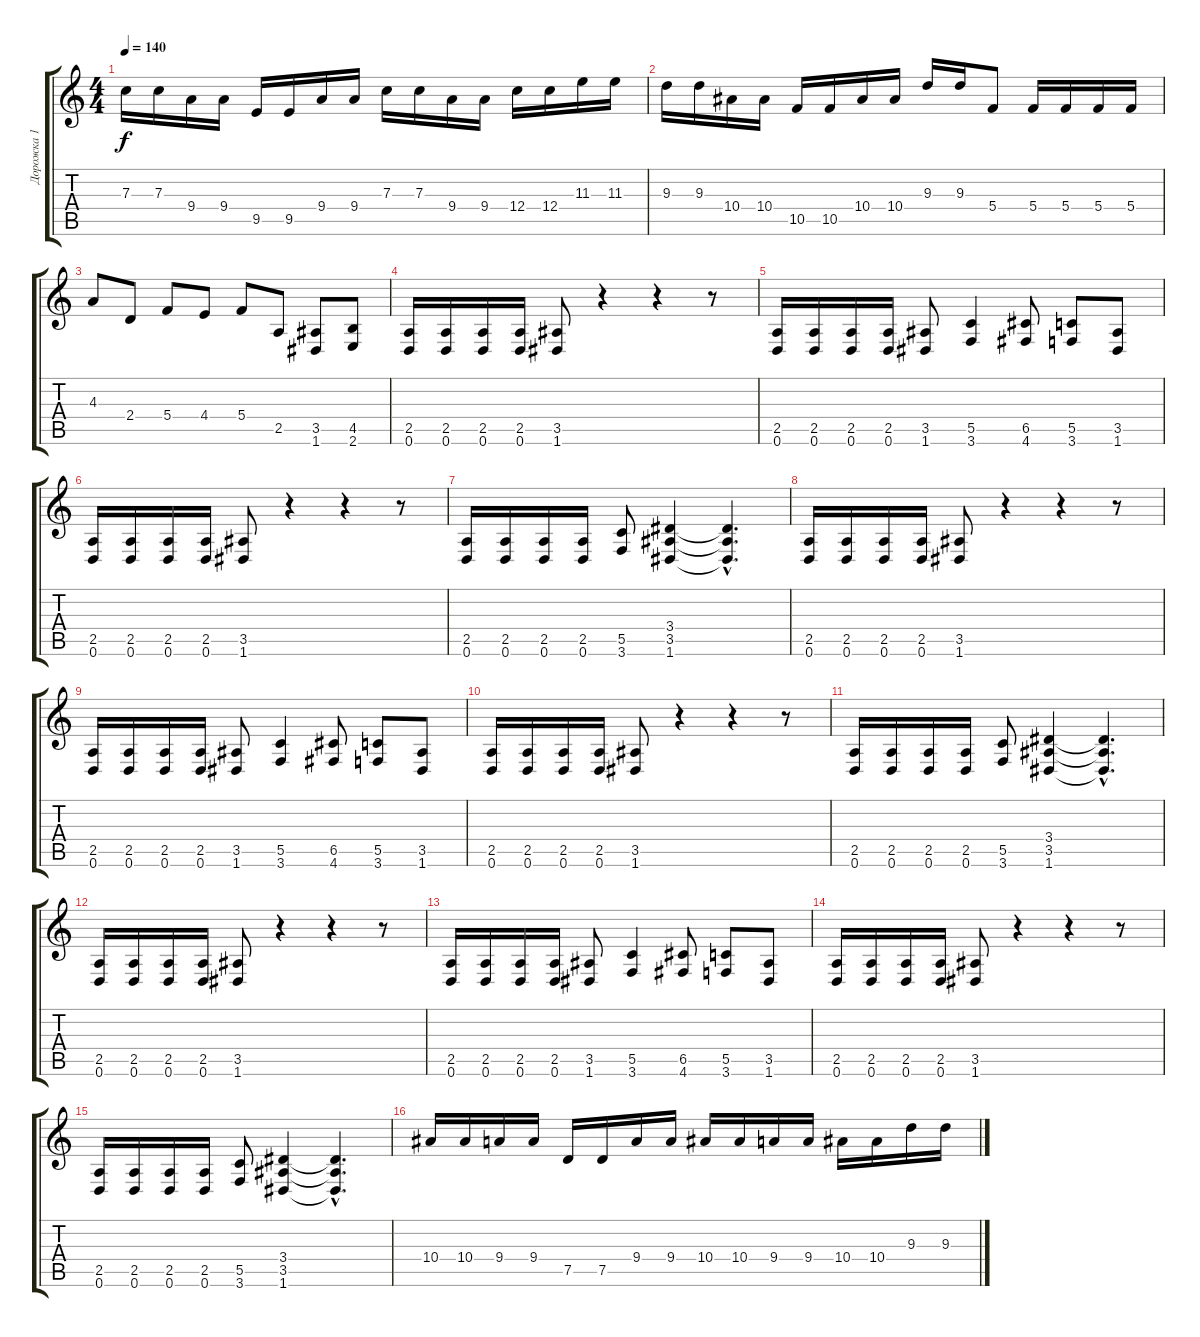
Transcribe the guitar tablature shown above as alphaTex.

\track ("Дорожка 1" "Дорожка 1") {instrument distortionguitar}
\staff {score tabs}
\tuning (D4 A3 F3 C3 G2 D2) {hide}
\ts (4 4)
\tempo 140
\clef g2
\ks c
7.3.16{dy f} 7.3.16 9.4.16 9.4.16 9.5.16 9.5.16 9.4.16 9.4.16 7.3.16 7.3.16 9.4.16 9.4.16 12.4.16 12.4.16 11.3.16 11.3.16 |
9.3.16 9.3.16 10.4.16 10.4.16 10.5.16 10.5.16 10.4.16 10.4.16 9.3.16 9.3.16 5.4.8 5.4.16 5.4.16 5.4.16 5.4.16 |
4.3.8 2.4.8 5.4.8 4.4.8 5.4.8 2.5.8 (3.5 1.6).8 (4.5 2.6).8 |
(2.5 0.6).16 (2.5 0.6).16 (2.5 0.6).16 (2.5 0.6).16 (3.5 1.6).8 r.4 r.4 r.8 |
(2.5 0.6).16 (2.5 0.6).16 (2.5 0.6).16 (2.5 0.6).16 (3.5 1.6).8 (5.5 3.6).4 (6.5 4.6).8 (5.5 3.6).8 (3.5 1.6).8 |
(2.5 0.6).16 (2.5 0.6).16 (2.5 0.6).16 (2.5 0.6).16 (3.5 1.6).8 r.4 r.4 r.8 |
(2.5 0.6).16 (2.5 0.6).16 (2.5 0.6).16 (2.5 0.6).16 (5.5 3.6).8 (3.4 3.5 1.6).4 (3.4{hac t} 3.5{hac t} 1.6{hac t}).4{d} |
(2.5 0.6).16 (2.5 0.6).16 (2.5 0.6).16 (2.5 0.6).16 (3.5 1.6).8 r.4 r.4 r.8 |
(2.5 0.6).16 (2.5 0.6).16 (2.5 0.6).16 (2.5 0.6).16 (3.5 1.6).8 (5.5 3.6).4 (6.5 4.6).8 (5.5 3.6).8 (3.5 1.6).8 |
(2.5 0.6).16 (2.5 0.6).16 (2.5 0.6).16 (2.5 0.6).16 (3.5 1.6).8 r.4 r.4 r.8 |
(2.5 0.6).16 (2.5 0.6).16 (2.5 0.6).16 (2.5 0.6).16 (5.5 3.6).8 (3.4 3.5 1.6).4 (3.4{hac t} 3.5{hac t} 1.6{hac t}).4{d} |
(2.5 0.6).16 (2.5 0.6).16 (2.5 0.6).16 (2.5 0.6).16 (3.5 1.6).8 r.4 r.4 r.8 |
(2.5 0.6).16 (2.5 0.6).16 (2.5 0.6).16 (2.5 0.6).16 (3.5 1.6).8 (5.5 3.6).4 (6.5 4.6).8 (5.5 3.6).8 (3.5 1.6).8 |
(2.5 0.6).16 (2.5 0.6).16 (2.5 0.6).16 (2.5 0.6).16 (3.5 1.6).8 r.4 r.4 r.8 |
(2.5 0.6).16 (2.5 0.6).16 (2.5 0.6).16 (2.5 0.6).16 (5.5 3.6).8 (3.4 3.5 1.6).4 (3.4{hac t} 3.5{hac t} 1.6{hac t}).4{d} |
10.4.16 10.4.16 9.4.16 9.4.16 7.5.16 7.5.16 9.4.16 9.4.16 10.4.16 10.4.16 9.4.16 9.4.16 10.4.16 10.4.16 9.3.16 9.3.16
